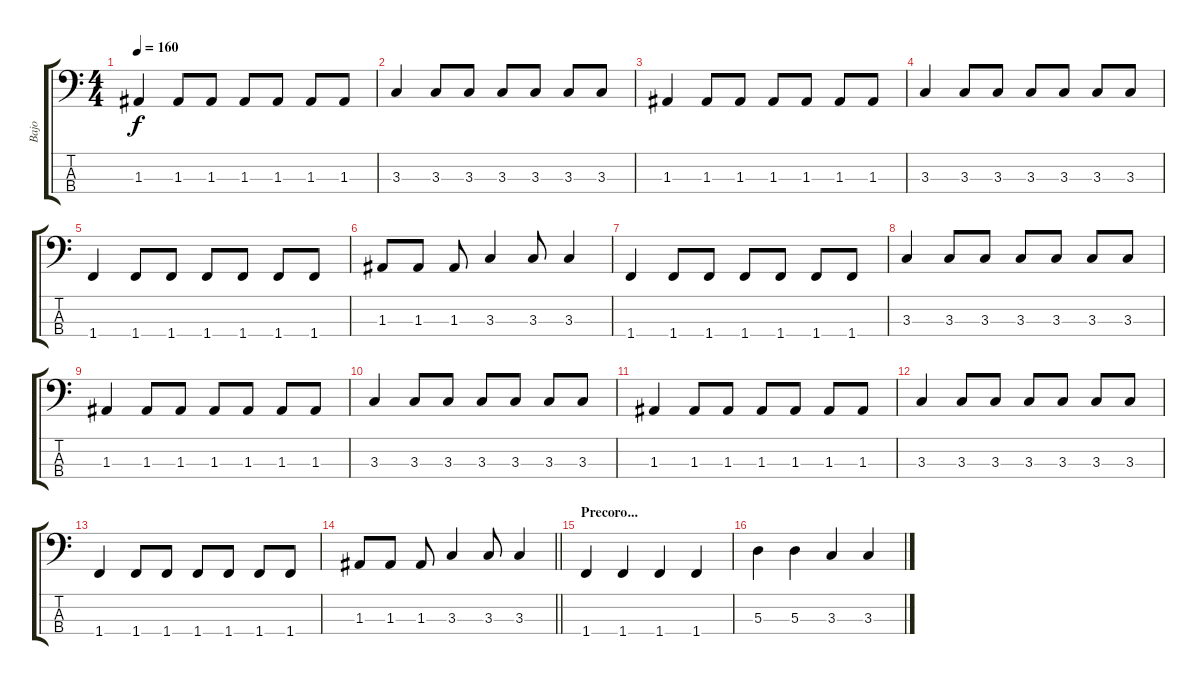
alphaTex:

\track ("Bajo" "Bajo") {instrument electricbasspick}
\staff {score tabs}
\tuning (G2 D2 A1 E1) {hide}
\ts (4 4)
\tempo 160
\clef f4
\ks c
1.3.4{dy f} 1.3.8 1.3.8 1.3.8 1.3.8 1.3.8 1.3.8 |
3.3.4 3.3.8 3.3.8 3.3.8 3.3.8 3.3.8 3.3.8 |
1.3.4 1.3.8 1.3.8 1.3.8 1.3.8 1.3.8 1.3.8 |
3.3.4 3.3.8 3.3.8 3.3.8 3.3.8 3.3.8 3.3.8 |
1.4.4 1.4.8 1.4.8 1.4.8 1.4.8 1.4.8 1.4.8 |
1.3.8 1.3.8 1.3.8 3.3.4 3.3.8 3.3.4 |
1.4.4 1.4.8 1.4.8 1.4.8 1.4.8 1.4.8 1.4.8 |
3.3.4 3.3.8 3.3.8 3.3.8 3.3.8 3.3.8 3.3.8 |
1.3.4 1.3.8 1.3.8 1.3.8 1.3.8 1.3.8 1.3.8 |
3.3.4 3.3.8 3.3.8 3.3.8 3.3.8 3.3.8 3.3.8 |
1.3.4 1.3.8 1.3.8 1.3.8 1.3.8 1.3.8 1.3.8 |
3.3.4 3.3.8 3.3.8 3.3.8 3.3.8 3.3.8 3.3.8 |
1.4.4 1.4.8 1.4.8 1.4.8 1.4.8 1.4.8 1.4.8 |
\barLineRight lightlight
1.3.8 1.3.8 1.3.8 3.3.4 3.3.8 3.3.4 |
\section ("" "Precoro...")
1.4.4 1.4.4 1.4.4 1.4.4 |
5.3.4 5.3.4 3.3.4 3.3.4
